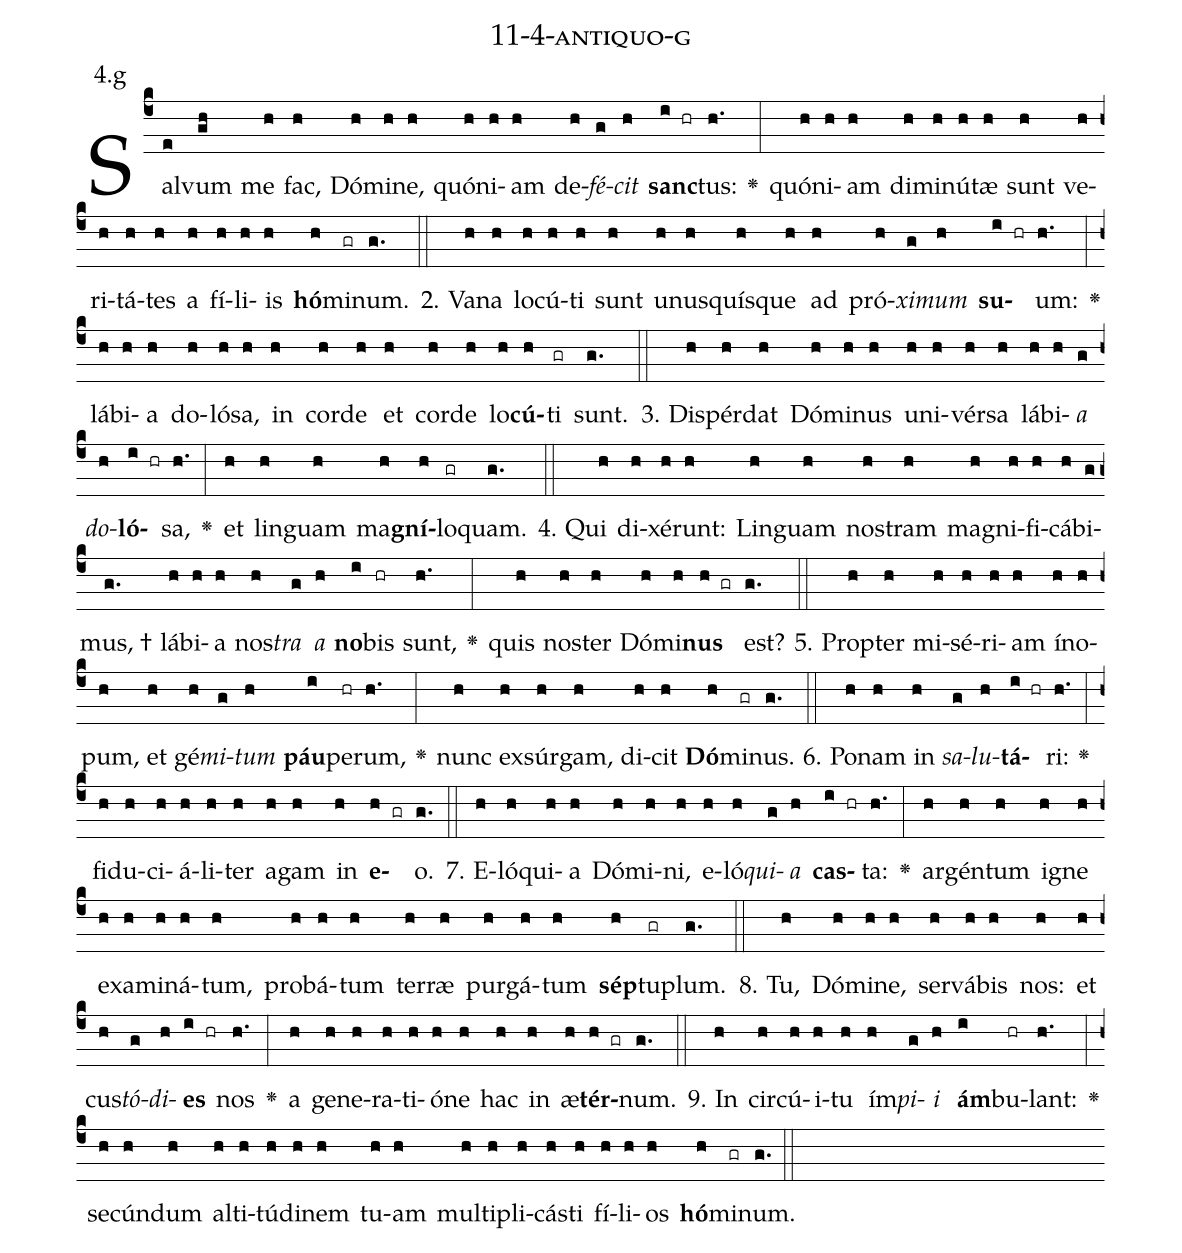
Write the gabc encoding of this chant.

name: 11-4-antiquo-g;
annotation: 4.g;
%%
(c4)Sal(e)vum(gh) me(h) fac,(h) Dó(h)mi(h)ne,(h) quón(h)i(h)am(h) de(h)<i>fé</i>(g)<i>cit</i>(h) <b>sanc</b>(i hr)tus:(h.) <v>\greheightstar</v>(:) quón(h)i(h)am(h) di(h)mi(h)nú(h)tæ(h) sunt(h) ve(h)ri(h)tá(h)tes(h) a(h) fí(h)li(h)is(h) <b>hó</b>(h)mi(gr)num.(g.) (::)
2. Va(h)na(h) lo(h)cú(h)ti(h) sunt(h) u(h)nus(h)quís(h)que(h) ad(h) pró(h)<i>xi</i>(g)<i>mum</i>(h) <b>su</b>(i hr)um:(h.) <v>\greheightstar</v>(:) lá(h)bi(h)a(h) do(h)ló(h)sa,(h) in(h) cor(h)de(h) et(h) cor(h)de(h) lo(h)<b>cú</b>(h)ti(gr) sunt.(g.) (::)
3. Dis(h)pér(h)dat(h) Dó(h)mi(h)nus(h) u(h)ni(h)vér(h)sa(h) lá(h)bi(h)<i>a</i>(g) <i>do</i>(h)<b>ló</b>(i hr)sa,(h.) <v>\greheightstar</v>(:) et(h) lin(h)guam(h) ma(h)<b>gní</b>(h)lo(gr)quam.(g.) (::)
4. Qui(h) di(h)xé(h)runt:(h) Lin(h)guam(h) nos(h)tram(h) ma(h)gni(h)fi(h)cá(h)bi(g)mus, †(g.) lá(h)bi(h)a(h) nos(h)<i>tra</i>(g) <i>a</i>(h) <b>no</b>(i)bis(hr) sunt,(h.) <v>\greheightstar</v>(:) quis(h) nos(h)ter(h) Dó(h)mi(h)<b>nus</b>(h gr) est?(g.) (::)
5. Prop(h)ter(h) mi(h)sé(h)ri(h)am(h) ín(h)o(h)pum,(h) et(h) gé(h)<i>mi</i>(g)<i>tum</i>(h) <b>páu</b>(i)pe(hr)rum,(h.) <v>\greheightstar</v>(:) nunc(h) ex(h)súr(h)gam,(h) di(h)cit(h) <b>Dó</b>(h)mi(gr)nus.(g.) (::)
6. Po(h)nam(h) in(h) <i>sa</i>(g)<i>lu</i>(h)<b>tá</b>(i hr)ri:(h.) <v>\greheightstar</v>(:) fi(h)du(h)ci(h)á(h)li(h)ter(h) a(h)gam(h) in(h) <b>e</b>(h gr)o.(g.) (::)
7. E(h)ló(h)qui(h)a(h) Dó(h)mi(h)ni,(h) e(h)ló(h)<i>qui</i>(g)<i>a</i>(h) <b>cas</b>(i hr)ta:(h.) <v>\greheightstar</v>(:) ar(h)gén(h)tum(h) i(h)gne(h) ex(h)a(h)mi(h)ná(h)tum,(h) pro(h)bá(h)tum(h) ter(h)ræ(h) pur(h)gá(h)tum(h) <b>sép</b>(h)tu(gr)plum.(g.) (::)
8. Tu,(h) Dó(h)mi(h)ne,(h) ser(h)vá(h)bis(h) nos:(h) et(h) cus(h)<i>tó</i>(g)<i>di</i>(h)<b>es</b>(i hr) nos(h.) <v>\greheightstar</v>(:) a(h) ge(h)ne(h)ra(h)ti(h)ó(h)ne(h) hac(h) in(h) æ(h)<b>tér</b>(h gr)num.(g.) (::)
9. In(h) cir(h)cú(h)i(h)tu(h) ím(h)<i>pi</i>(g)<i>i</i>(h) <b>ám</b>(i)bu(hr)lant:(h.) <v>\greheightstar</v>(:) se(h)cún(h)dum(h) al(h)ti(h)tú(h)di(h)nem(h) tu(h)am(h) mul(h)ti(h)pli(h)cás(h)ti(h) fí(h)li(h)os(h) <b>hó</b>(h)mi(gr)num.(g.) (::)
